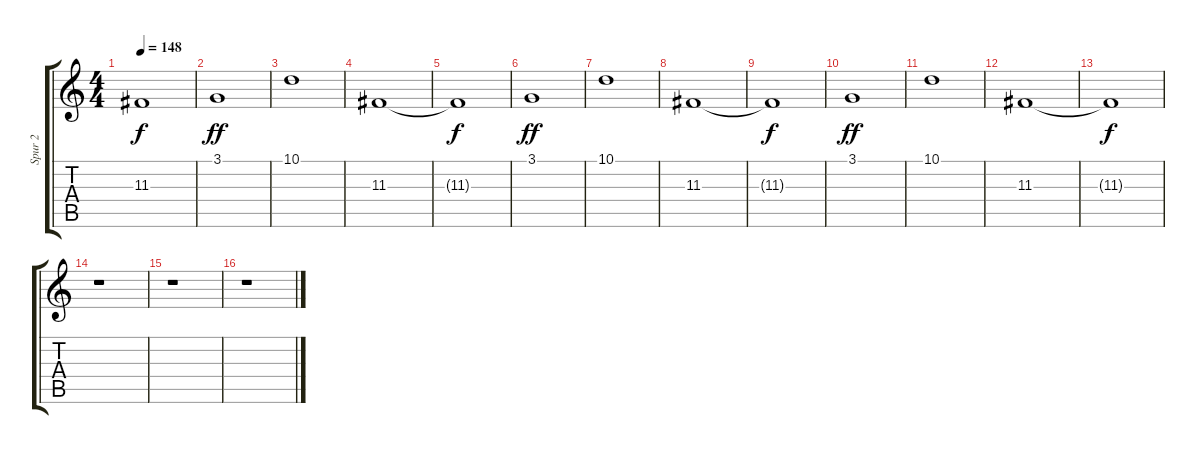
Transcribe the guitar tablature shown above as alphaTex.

\track ("Spur 2" "Spur 2") {instrument vibraphone}
\staff {score tabs}
\tuning (E4 B3 G3 D3 A2 E2) {hide}
\ts (4 4)
\tempo 148
\clef g2
\ks c
11.3{t}.1{dy f} |
3.1.1{dy ff} |
10.1.1 |
11.3.1 |
11.3{t}.1{dy f} |
3.1.1{dy ff} |
10.1.1 |
11.3.1 |
11.3{t}.1{dy f} |
3.1.1{dy ff} |
10.1.1 |
11.3.1 |
11.3{t}.1{dy f} |
r.1 |
r.1 |
r.1
